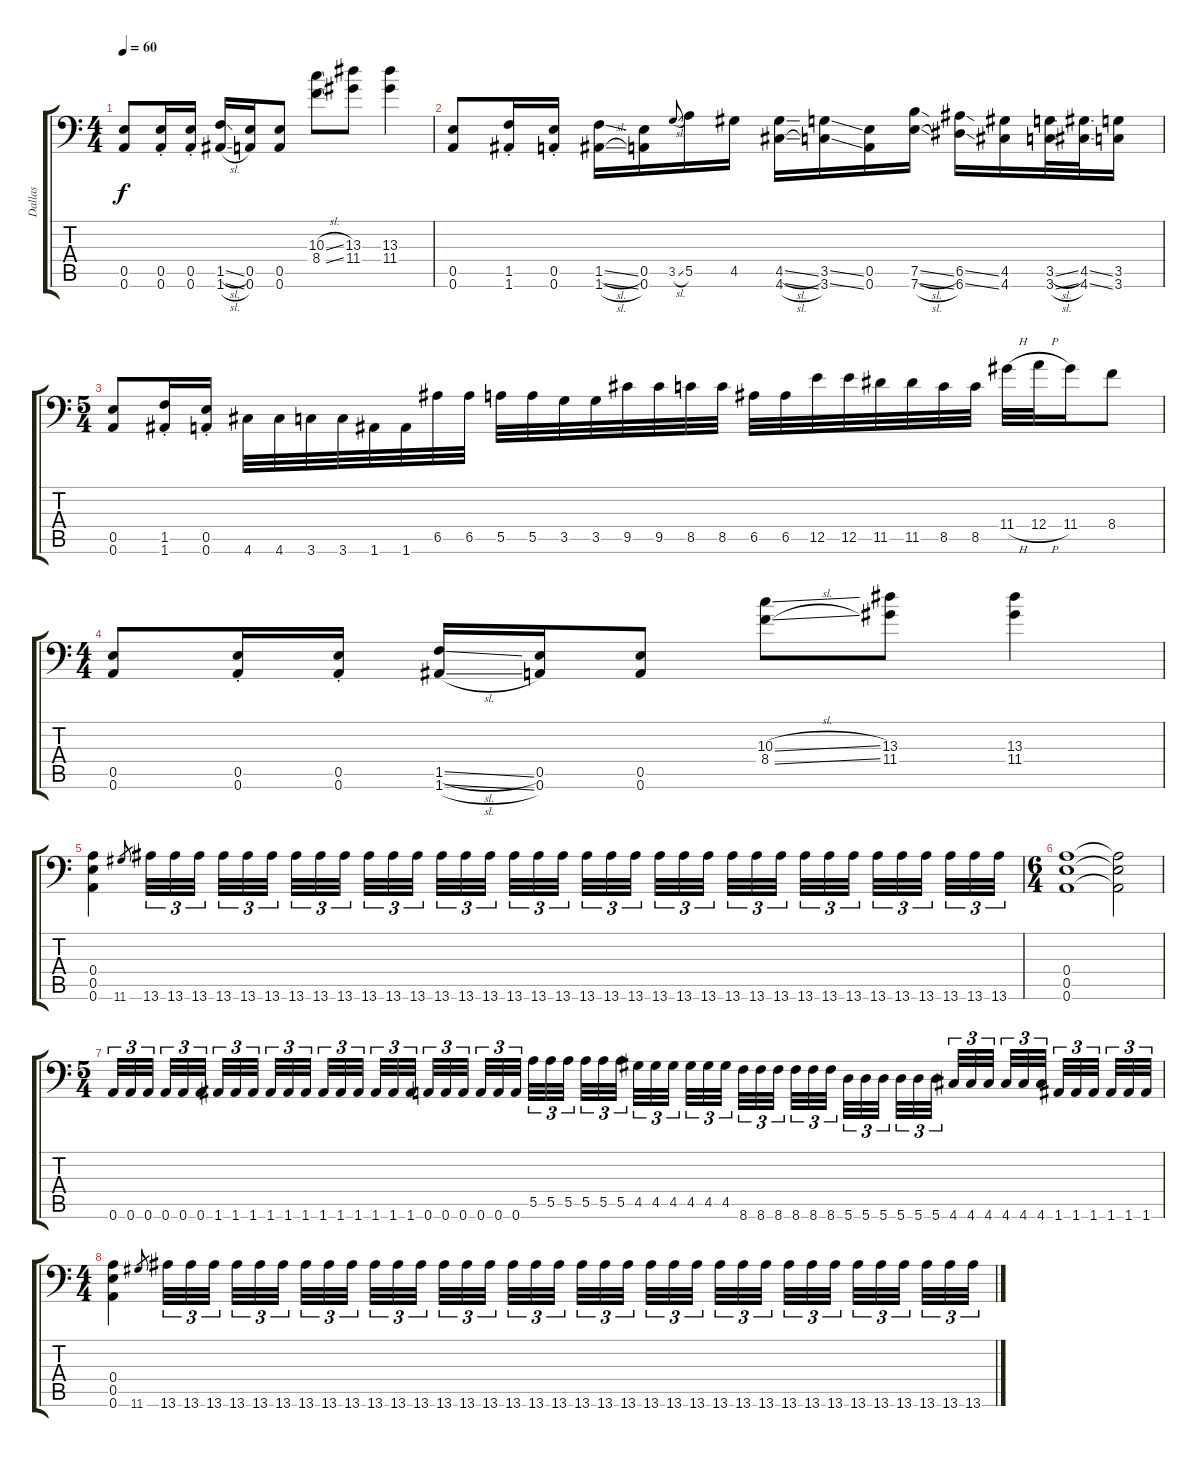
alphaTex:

\track ("Dallas" "Dallas") {instrument distortionguitar}
\staff {score tabs}
\tuning (B3 Gb3 D3 A2 E2 A1) {hide}
\ts (4 4)
\tempo 60
\clef f4
\ks c
(0.5 0.6).8{dy f} (0.5 0.6{st}).16 (0.5 0.6{st}).16 (1.5{sl} 1.6{sl}).16 (0.5 0.6).16 (0.5 0.6).8 (10.3{sl} 8.4{sl}).8 (13.3 11.4).8 (13.3 11.4).4 |
(0.5 0.6).8 (1.5 1.6{st}).16 (0.5 0.6{st}).16 (1.5{sl} 1.6{sl}).16 (0.5 0.6).16 3.5{sl}.8{gr onbeat} 5.5.16 4.5.16 (4.5{sl} 4.6{sl}).16 (3.5{ss} 3.6{ss}).16 (0.5 0.6).16 (7.5{sl} 7.6{sl}).16 (6.5{ss} 6.6{ss}).16 (4.5 4.6).16 (3.5{sl} 3.6{sl}).32 (4.5{ss} 4.6{ss}).32 (3.5 3.6).16 |
\ts (5 4)
(0.5 0.6).8 (1.5 1.6{st}).16 (0.5 0.6{st}).16 4.6.32 4.6.32 3.6.32 3.6.32 1.6.32 1.6.32 6.5.32 6.5.32 5.5.32 5.5.32 3.5.32 3.5.32 9.5.32 9.5.32 8.5.32 8.5.32 6.5.32 6.5.32 12.5.32 12.5.32 11.5.32 11.5.32 8.5.32 8.5.32 11.4{h}.32 12.4{h}.32 11.4.16 8.4.8 |
\ts (4 4)
(0.5 0.6).8 (0.5 0.6{st}).16 (0.5 0.6{st}).16 (1.5{sl} 1.6{sl}).16 (0.5 0.6).16 (0.5 0.6).8 (10.3{sl} 8.4{sl}).8 (13.3 11.4).8 (13.3 11.4).4 |
(0.4 0.5 0.6).4 11.6.8{gr} 13.6.32{tu (3 2)} 13.6.32{tu (3 2)} 13.6.32{tu (3 2) beam splitsecondary} 13.6.32{tu (3 2)} 13.6.32{tu (3 2)} 13.6.32{tu (3 2) beam splitsecondary} 13.6.32{tu (3 2)} 13.6.32{tu (3 2)} 13.6.32{tu (3 2) beam splitsecondary} 13.6.32{tu (3 2)} 13.6.32{tu (3 2)} 13.6.32{tu (3 2)} 13.6.32{tu (3 2)} 13.6.32{tu (3 2)} 13.6.32{tu (3 2) beam splitsecondary} 13.6.32{tu (3 2)} 13.6.32{tu (3 2)} 13.6.32{tu (3 2) beam splitsecondary} 13.6.32{tu (3 2)} 13.6.32{tu (3 2)} 13.6.32{tu (3 2) beam splitsecondary} 13.6.32{tu (3 2)} 13.6.32{tu (3 2)} 13.6.32{tu (3 2)} 13.6.32{tu (3 2)} 13.6.32{tu (3 2)} 13.6.32{tu (3 2) beam splitsecondary} 13.6.32{tu (3 2)} 13.6.32{tu (3 2)} 13.6.32{tu (3 2) beam splitsecondary} 13.6.32{tu (3 2)} 13.6.32{tu (3 2)} 13.6.32{tu (3 2) beam splitsecondary} 13.6.32{tu (3 2)} 13.6.32{tu (3 2)} 13.6.32{tu (3 2)} |
\ts (6 4)
(0.4 0.5 0.6).1 (0.4{t} 0.5{t} 0.6{t}).2 |
\ts (5 4)
0.6.32{tu (3 2)} 0.6.32{tu (3 2)} 0.6.32{tu (3 2) beam splitsecondary} 0.6.32{tu (3 2)} 0.6.32{tu (3 2)} 0.6.32{tu (3 2) beam splitsecondary} 1.6.32{tu (3 2)} 1.6.32{tu (3 2)} 1.6.32{tu (3 2) beam splitsecondary} 1.6.32{tu (3 2)} 1.6.32{tu (3 2)} 1.6.32{tu (3 2)} 1.6.32{tu (3 2)} 1.6.32{tu (3 2)} 1.6.32{tu (3 2) beam splitsecondary} 1.6.32{tu (3 2)} 1.6.32{tu (3 2)} 1.6.32{tu (3 2) beam splitsecondary} 0.6.32{tu (3 2)} 0.6.32{tu (3 2)} 0.6.32{tu (3 2) beam splitsecondary} 0.6.32{tu (3 2)} 0.6.32{tu (3 2)} 0.6.32{tu (3 2)} 5.5.32{tu (3 2)} 5.5.32{tu (3 2)} 5.5.32{tu (3 2) beam splitsecondary} 5.5.32{tu (3 2)} 5.5.32{tu (3 2)} 5.5.32{tu (3 2) beam splitsecondary} 4.5.32{tu (3 2)} 4.5.32{tu (3 2)} 4.5.32{tu (3 2) beam splitsecondary} 4.5.32{tu (3 2)} 4.5.32{tu (3 2)} 4.5.32{tu (3 2)} 8.6.32{tu (3 2)} 8.6.32{tu (3 2)} 8.6.32{tu (3 2) beam splitsecondary} 8.6.32{tu (3 2)} 8.6.32{tu (3 2)} 8.6.32{tu (3 2) beam splitsecondary} 5.6.32{tu (3 2)} 5.6.32{tu (3 2)} 5.6.32{tu (3 2) beam splitsecondary} 5.6.32{tu (3 2)} 5.6.32{tu (3 2)} 5.6.32{tu (3 2)} 4.6.32{tu (3 2)} 4.6.32{tu (3 2)} 4.6.32{tu (3 2) beam splitsecondary} 4.6.32{tu (3 2)} 4.6.32{tu (3 2)} 4.6.32{tu (3 2) beam splitsecondary} 1.6.32{tu (3 2)} 1.6.32{tu (3 2)} 1.6.32{tu (3 2) beam splitsecondary} 1.6.32{tu (3 2)} 1.6.32{tu (3 2)} 1.6.32{tu (3 2)} |
\ts (4 4)
(0.4 0.5 0.6).4 11.6.8{gr} 13.6.32{tu (3 2)} 13.6.32{tu (3 2)} 13.6.32{tu (3 2) beam splitsecondary} 13.6.32{tu (3 2)} 13.6.32{tu (3 2)} 13.6.32{tu (3 2) beam splitsecondary} 13.6.32{tu (3 2)} 13.6.32{tu (3 2)} 13.6.32{tu (3 2) beam splitsecondary} 13.6.32{tu (3 2)} 13.6.32{tu (3 2)} 13.6.32{tu (3 2)} 13.6.32{tu (3 2)} 13.6.32{tu (3 2)} 13.6.32{tu (3 2) beam splitsecondary} 13.6.32{tu (3 2)} 13.6.32{tu (3 2)} 13.6.32{tu (3 2) beam splitsecondary} 13.6.32{tu (3 2)} 13.6.32{tu (3 2)} 13.6.32{tu (3 2) beam splitsecondary} 13.6.32{tu (3 2)} 13.6.32{tu (3 2)} 13.6.32{tu (3 2)} 13.6.32{tu (3 2)} 13.6.32{tu (3 2)} 13.6.32{tu (3 2) beam splitsecondary} 13.6.32{tu (3 2)} 13.6.32{tu (3 2)} 13.6.32{tu (3 2) beam splitsecondary} 13.6.32{tu (3 2)} 13.6.32{tu (3 2)} 13.6.32{tu (3 2) beam splitsecondary} 13.6.32{tu (3 2)} 13.6.32{tu (3 2)} 13.6.32{tu (3 2)}
